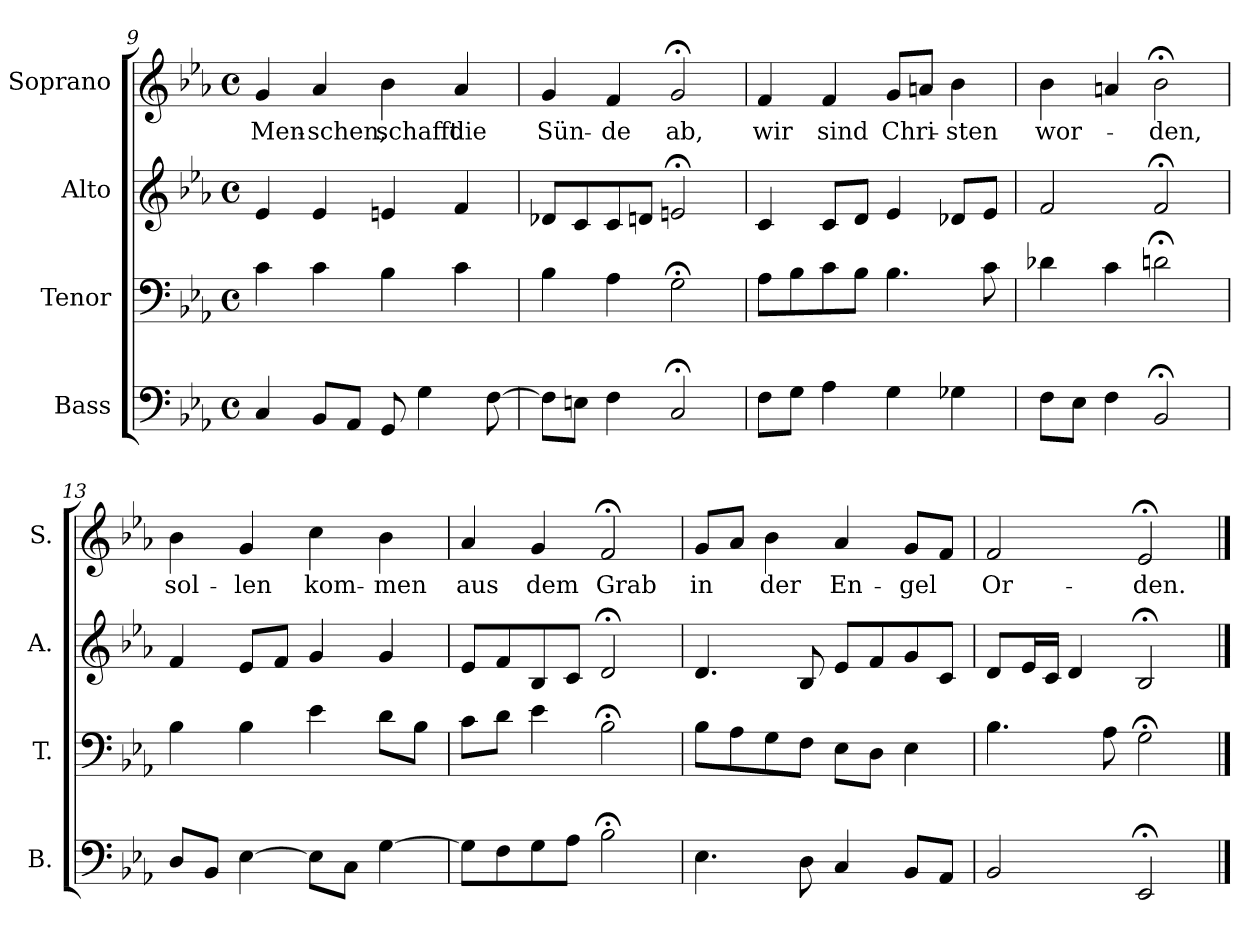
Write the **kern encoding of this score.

**kern	**kern	**kern	**kern	**text
*part4	*part3	*part2	*part1	*part1
*staff4	*staff3	*staff2	*staff1	*staff1
*I"Bass	*I"Tenor	*I"Alto	*I"Soprano	*
*I'B.	*I'T.	*I'A.	*I'S.	*
*clefF4	*clefF4	*clefG2	*clefG2	*
*k[b-e-a-]	*k[b-e-a-]	*k[b-e-a-]	*k[b-e-a-]	*
*E-:	*E-:	*E-:	*E-:	*
*M4/4	*M4/4	*M4/4	*M4/4	*
*met(c)	*met(c)	*met(c)	*met(c)	*
=9	=9	=9	=9	=9
!	!	!	!	!LO:LY:b
4C/	4c\	4e-/	4g/	Men-
!	!	!	!	!LO:LY:b
8BB-/L	4c\	4e-/	4a-/	-schen,
8AA-/J	.	.	.	.
!	!	!	!	!LO:LY:b
8GG/	4B-\	4en/	4b-\	schafft
4G\	.	.	.	.
!	!	!	!	!LO:LY:b
.	4c\	4f/	4a-/	die
[8F\	.	.	.	.
=10	=10	=10	=10	=10
!	!	!	!	!LO:LY:b
8F\L]	4B-\	8d-X/L	4g/	Sün-
8En\J	.	8c/	.	.
!	!	!	!	!LO:LY:b
4F\	4A-\	8c/	4f/	-de
.	.	8dn/J	.	.
!	!	!	!	!LO:LY:b
2C;</	2G;<\	2en;</	2g;</	ab,
=11	=11	=11	=11	=11
!	!	!	!	!LO:LY:b
8F\L	8A-\L	4c/	4f/	wir
8G\J	8B-\	.	.	.
!	!	!	!	!LO:LY:b
4A-\	8c\	8c/L	4f/	sind
.	8B-\J	8d/J	.	.
!	!	!	!	!LO:LY:b
4G\	4.B-\	4e-/	8g/L	Chri-
.	.	.	8an/J	.
!	!	!	!	!LO:LY:b
4G-X\	.	8d-X/L	4b-\	-sten
.	8c\	8e-/J	.	.
!!LO:PB:g=z
=12	=12	=12	=12	=12
!	!	!	!	!LO:LY:b
8F\L	4d-X\	2f/	4b-\	wor-
8E-\J	.	.	.	.
4F\	4c\	.	4an/	.
!	!	!	!	!LO:LY:b
2BB-;</	2dn;<\	2f;</	2b-;<\	-den,
!!LO:PB:g=z
=13	=13	=13	=13	=13
!	!	!	!	!LO:LY:b
8D/L	4B-\	4f/	4b-\	sol-
8BB-/J	.	.	.	.
!	!	!	!	!LO:LY:b
[4E-\	4B-\	8e-/L	4g/	-len
.	.	8f/J	.	.
!	!	!	!	!LO:LY:b
8E-\L]	4e-\	4g/	4cc\	kom-
8C\J	.	.	.	.
!	!	!	!	!LO:LY:b
[4G\	8d\L	4g/	4b-\	-men
.	8B-\J	.	.	.
=14	=14	=14	=14	=14
!	!	!	!	!LO:LY:b
8G\L]	8c\L	8e-/L	4a-/	aus
8F\	8d\J	8f/	.	.
!	!	!	!	!LO:LY:b
8G\	4e-\	8B-/	4g/	dem
8A-\J	.	8c/J	.	.
!	!	!	!	!LO:LY:b
2B-;<\	2B-;<\	2d;</	2f;</	Grab
=15	=15	=15	=15	=15
!	!	!	!	!LO:LY:b
4.E-\	8B-\L	4.d/	8g/L	in
.	8A-\	.	8a-/J	.
!	!	!	!	!LO:LY:b
.	8G\	.	4b-\	der
8D\	8F\J	8B-/	.	.
!	!	!	!	!LO:LY:b
4C/	8E-\L	8e-/L	4a-/	En-
.	8D\J	8f/	.	.
!	!	!	!	!LO:LY:b
8BB-/L	4E-\	8g/	8g/L	-gel
8AA-/J	.	8c/J	8f/J	.
=16	=16	=16	=16	=16
!	!	!	!	!LO:LY:b
2BB-/	4.B-\	8d/L	2f/	Or-
.	.	16e-/L	.	.
.	.	16c/JJ	.	.
.	.	4d/	.	.
.	8A-\	.	.	.
!	!	!	!	!LO:LY:b
2EE-;</	2G;<\	2B-;</	2e-;</	-den.
==	==	==	==	==
*-	*-	*-	*-	*-
